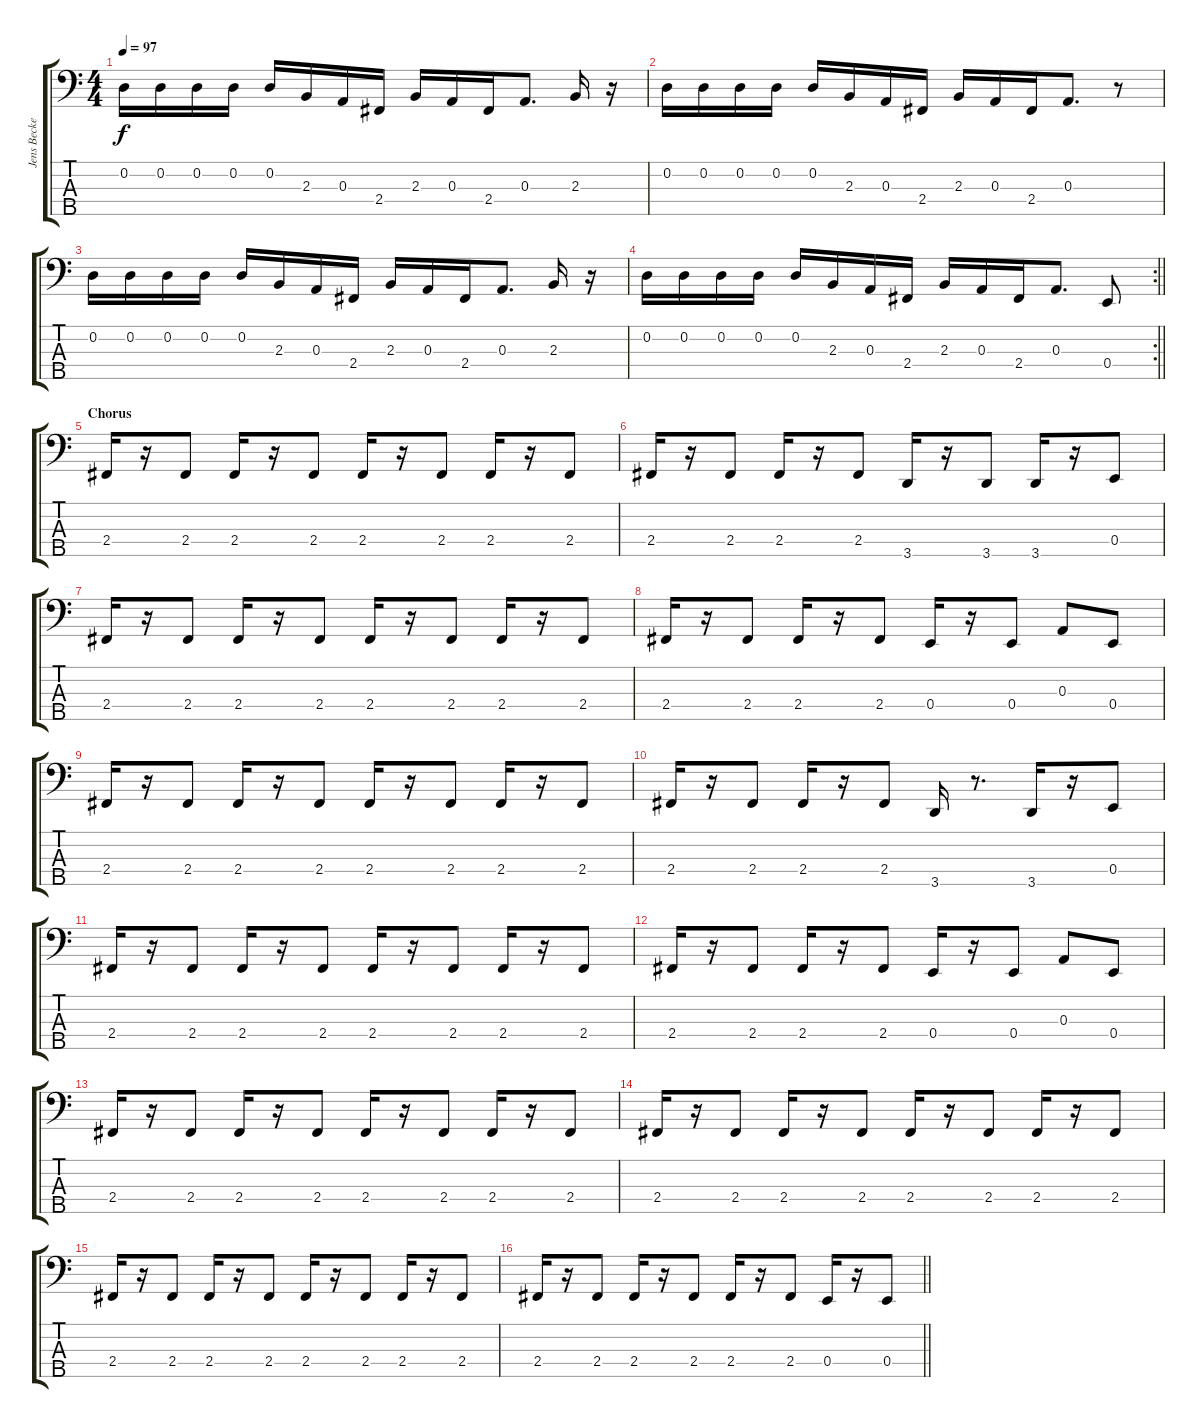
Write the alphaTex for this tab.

\track ("Jens Becker" "Jens Becke") {instrument electricbassfinger}
\staff {score tabs}
\tuning (G2 D2 A1 E1 B0) {hide}
\ts (4 4)
\tempo 97
\clef f4
\ks c
0.2.16{dy f} 0.2.16 0.2.16 0.2.16 0.2.16 2.3.16 0.3.16 2.4.16 2.3.16 0.3.16 2.4.16 0.3.8{d} 2.3.16 r.16 |
0.2.16 0.2.16 0.2.16 0.2.16 0.2.16 2.3.16 0.3.16 2.4.16 2.3.16 0.3.16 2.4.16 0.3.8{d} r.8 |
0.2.16 0.2.16 0.2.16 0.2.16 0.2.16 2.3.16 0.3.16 2.4.16 2.3.16 0.3.16 2.4.16 0.3.8{d} 2.3.16 r.16 |
\rc 2
\barLineRight lightlight
0.2.16 0.2.16 0.2.16 0.2.16 0.2.16 2.3.16 0.3.16 2.4.16 2.3.16 0.3.16 2.4.16 0.3.8{d} 0.4.8 |
\section ("" "Chorus")
2.4.16 r.16 2.4.8 2.4.16 r.16 2.4.8 2.4.16 r.16 2.4.8 2.4.16 r.16 2.4.8 |
2.4.16 r.16 2.4.8 2.4.16 r.16 2.4.8 3.5.16 r.16 3.5.8 3.5.16 r.16 0.4.8 |
2.4.16 r.16 2.4.8 2.4.16 r.16 2.4.8 2.4.16 r.16 2.4.8 2.4.16 r.16 2.4.8 |
2.4.16 r.16 2.4.8 2.4.16 r.16 2.4.8 0.4.16 r.16 0.4.8 0.3.8 0.4.8 |
2.4.16 r.16 2.4.8 2.4.16 r.16 2.4.8 2.4.16 r.16 2.4.8 2.4.16 r.16 2.4.8 |
2.4.16 r.16 2.4.8 2.4.16 r.16 2.4.8 3.5.16 r.8{d} 3.5.16 r.16 0.4.8 |
2.4.16 r.16 2.4.8 2.4.16 r.16 2.4.8 2.4.16 r.16 2.4.8 2.4.16 r.16 2.4.8 |
2.4.16 r.16 2.4.8 2.4.16 r.16 2.4.8 0.4.16 r.16 0.4.8 0.3.8 0.4.8 |
2.4.16 r.16 2.4.8 2.4.16 r.16 2.4.8 2.4.16 r.16 2.4.8 2.4.16 r.16 2.4.8 |
2.4.16 r.16 2.4.8 2.4.16 r.16 2.4.8 2.4.16 r.16 2.4.8 2.4.16 r.16 2.4.8 |
2.4.16 r.16 2.4.8 2.4.16 r.16 2.4.8 2.4.16 r.16 2.4.8 2.4.16 r.16 2.4.8 |
\barLineRight lightlight
2.4.16 r.16 2.4.8 2.4.16 r.16 2.4.8 2.4.16 r.16 2.4.8 0.4.16 r.16 0.4.8
